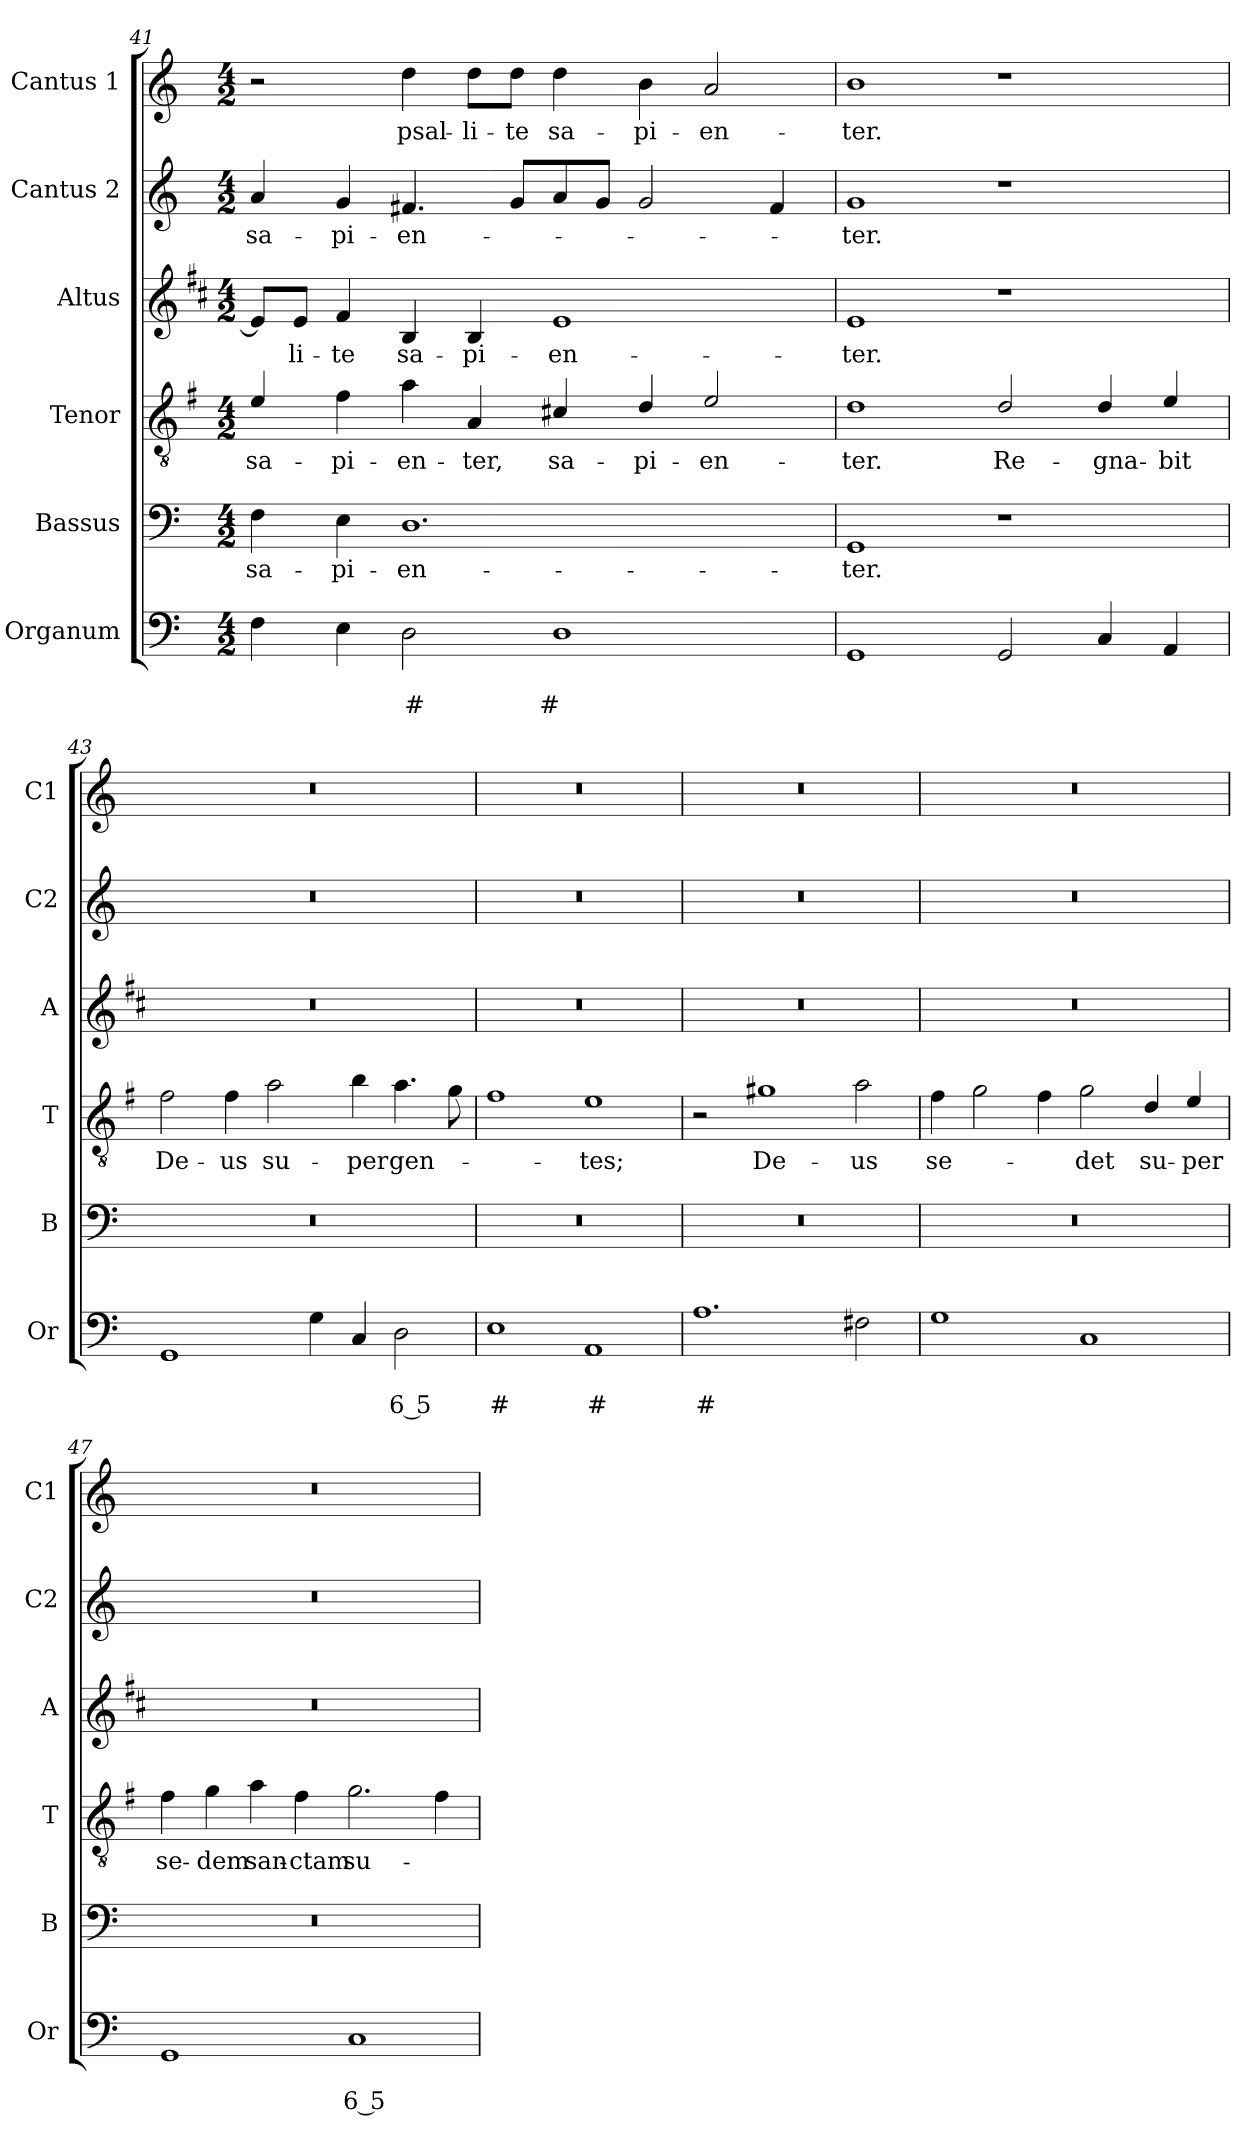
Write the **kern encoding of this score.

**kern	**text	**text	**kern	**text	**kern	**text	**kern	**text	**kern	**text	**kern	**text
*part6	*part6	*part6	*part5	*part5	*part4	*part4	*part3	*part3	*part2	*part2	*part1	*part1
*staff6	*staff6	*staff6	*staff5	*staff5	*staff4	*staff4	*staff3	*staff3	*staff2	*staff2	*staff1	*staff1
*I"Organum	*	*	*I"Bassus	*	*I"Tenor	*	*I"Altus	*	*I"Cantus 2	*	*I"Cantus 1	*
*I'Or	*	*	*I'B	*	*I'T	*	*I'A	*	*I'C2	*	*I'C1	*
*clefF4	*	*	*clefF4	*	*clefGv2	*	*clefG2	*	*clefG2	*	*clefG2	*
*	*	*	*	*	*ITrd4c7	*	*ITrd1c2	*	*	*	*	*
*k[]	*	*	*k[]	*	*k[]	*	*k[]	*	*k[]	*	*k[]	*
*C:	*	*	*C:	*	*C:	*	*C:	*	*C:	*	*C:	*
*M4/2	*	*	*M4/2	*	*M4/2	*	*M4/2	*	*M4/2	*	*M4/2	*
=41	=41	=41	=41	=41	=41	=41	=41	=41	=41	=41	=41	=41
!	!	!	!	!LO:LY:b	!	!LO:LY:b	!	!	!	!LO:LY:b	!	!
4F\	.	.	4F\	sa-	4A/	sa-	8d/L]	.	4a/	sa-	2r	.
!	!	!	!	!	!	!	!	!LO:LY:b	!	!	!	!
.	.	.	.	.	.	.	8d/J	-li-	.	.	.	.
!	!	!	!	!LO:LY:b	!	!LO:LY:b	!	!LO:LY:b	!	!LO:LY:b	!	!
4E\	.	.	4E\	-pi-	4B\	-pi-	4e/	-te	4g/	-pi-	.	.
!	!	!LO:LY:b	!	!LO:LY:b	!	!LO:LY:b	!	!LO:LY:b	!	!LO:LY:b	!	!LO:LY:b
2D\	.	#	1.D	-en-	4d\	-en-	4A/	sa-	4.f#X/	-en-	4dd\	psal-
!	!	!	!	!	!	!LO:LY:b	!	!LO:LY:b	!	!	!	!LO:LY:b
.	.	.	.	.	4D/	-ter,	4A/	-pi-	.	.	8dd\L	-li-
!	!	!	!	!	!	!	!	!	!	!	!	!LO:LY:b
.	.	.	.	.	.	.	.	.	8g/L	.	8dd\J	-te
!	!	!LO:LY:b	!	!	!	!LO:LY:b	!	!LO:LY:b	!	!	!	!LO:LY:b
1D	.	#	.	.	4F#X/	sa-	1d	-en-	8a/	.	4dd\	sa-
.	.	.	.	.	.	.	.	.	8g/J	.	.	.
!	!	!	!	!	!	!LO:LY:b	!	!	!	!	!	!LO:LY:b
.	.	.	.	.	4G/	-pi-	.	.	2g/	.	4b\	-pi-
!	!	!	!	!	!	!LO:LY:b	!	!	!	!	!	!LO:LY:b
.	.	.	.	.	2A/	-en-	.	.	.	.	2a/	-en-
.	.	.	.	.	.	.	.	.	4f#/	.	.	.
!!LO:LB:g=z
=42	=42	=42	=42	=42	=42	=42	=42	=42	=42	=42	=42	=42
!	!	!	!	!LO:LY:b	!	!LO:LY:b	!	!LO:LY:b	!	!LO:LY:b	!	!LO:LY:b
1GG	.	.	1GG	-ter.	1G	-ter.	1d	-ter.	1g	-ter.	1b	-ter.
!	!	!	!	!	!	!LO:LY:b	!	!	!	!	!	!
2GG/	.	.	1r	.	2G/	Re-	1r	.	1r	.	1r	.
!	!	!	!	!	!	!LO:LY:b	!	!	!	!	!	!
4C/	.	.	.	.	4G/	-gna-	.	.	.	.	.	.
!	!	!	!	!	!	!LO:LY:b	!	!	!	!	!	!
4AA/	.	.	.	.	4A/	-bit	.	.	.	.	.	.
=43	=43	=43	=43	=43	=43	=43	=43	=43	=43	=43	=43	=43
!	!	!	!	!	!	!LO:LY:b	!	!	!	!	!	!
1GG	.	.	0r	.	2B\	De-	0r	.	0r	.	0r	.
!	!	!	!	!	!	!LO:LY:b	!	!	!	!	!	!
.	.	.	.	.	4B\	-us	.	.	.	.	.	.
!	!	!	!	!	!	!LO:LY:b	!	!	!	!	!	!
.	.	.	.	.	2d\	su-	.	.	.	.	.	.
4G\	.	.	.	.	.	.	.	.	.	.	.	.
!	!	!	!	!	!	!LO:LY:b	!	!	!	!	!	!
4C/	.	.	.	.	4e\	-per	.	.	.	.	.	.
!	!	!LO:LY:b	!	!	!	!LO:LY:b	!	!	!	!	!	!
2D\	.	6 5	.	.	4.d\	gen-	.	.	.	.	.	.
.	.	.	.	.	8c\	.	.	.	.	.	.	.
=44	=44	=44	=44	=44	=44	=44	=44	=44	=44	=44	=44	=44
!	!	!LO:LY:b	!	!	!	!	!	!	!	!	!	!
1E	.	#	0r	.	1B	.	0r	.	0r	.	0r	.
!	!	!LO:LY:b	!	!	!	!LO:LY:b	!	!	!	!	!	!
1AA	.	#	.	.	1A	-tes;	.	.	.	.	.	.
=45	=45	=45	=45	=45	=45	=45	=45	=45	=45	=45	=45	=45
!	!	!LO:LY:b	!	!	!	!	!	!	!	!	!	!
1.A	.	#	0r	.	2r	.	0r	.	0r	.	0r	.
!	!	!	!	!	!	!LO:LY:b	!	!	!	!	!	!
.	.	.	.	.	1c#X	De-	.	.	.	.	.	.
!	!	!	!	!	!	!LO:LY:b	!	!	!	!	!	!
2F#X\	.	.	.	.	2d\	-us	.	.	.	.	.	.
=46	=46	=46	=46	=46	=46	=46	=46	=46	=46	=46	=46	=46
!	!	!	!	!	!	!LO:LY:b	!	!	!	!	!	!
1G	.	.	0r	.	4B\	se-	0r	.	0r	.	0r	.
.	.	.	.	.	2c\	.	.	.	.	.	.	.
.	.	.	.	.	4B\	.	.	.	.	.	.	.
!	!	!	!	!	!	!LO:LY:b	!	!	!	!	!	!
1C	.	.	.	.	2c\	-det	.	.	.	.	.	.
!	!	!	!	!	!	!LO:LY:b	!	!	!	!	!	!
.	.	.	.	.	4G/	su-	.	.	.	.	.	.
!	!	!	!	!	!	!LO:LY:b	!	!	!	!	!	!
.	.	.	.	.	4A/	-per	.	.	.	.	.	.
!!LO:LB:g=z
=47	=47	=47	=47	=47	=47	=47	=47	=47	=47	=47	=47	=47
!	!	!	!	!	!	!LO:LY:b	!	!	!	!	!	!
1GG	.	.	0r	.	4B\	se-	0r	.	0r	.	0r	.
!	!	!	!	!	!	!LO:LY:b	!	!	!	!	!	!
.	.	.	.	.	4c\	-dem	.	.	.	.	.	.
!	!	!	!	!	!	!LO:LY:b	!	!	!	!	!	!
.	.	.	.	.	4d\	san-	.	.	.	.	.	.
!	!	!	!	!	!	!LO:LY:b	!	!	!	!	!	!
.	.	.	.	.	4B\	-ctam	.	.	.	.	.	.
!	!	!LO:LY:b	!	!	!	!LO:LY:b	!	!	!	!	!	!
1C	.	6 5	.	.	2.c\	su-	.	.	.	.	.	.
.	.	.	.	.	4B\	.	.	.	.	.	.	.
=	=	=	=	=	=	=	=	=	=	=	=	=
*-	*-	*-	*-	*-	*-	*-	*-	*-	*-	*-	*-	*-
